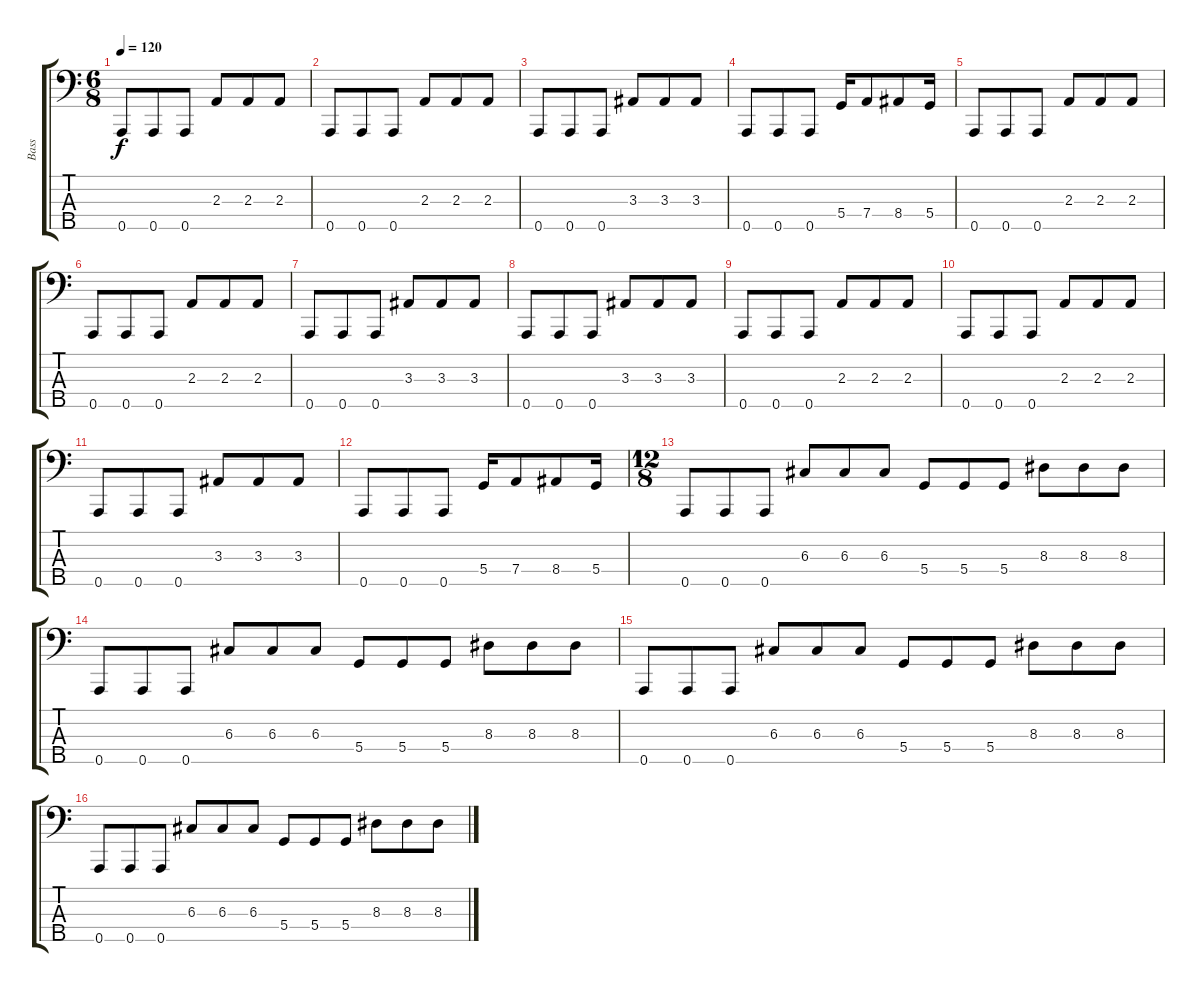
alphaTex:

\track ("Bass" "Bass") {instrument electricbasspick}
\staff {score tabs}
\tuning (F2 C2 G1 D1 A0) {hide}
\ts (6 8)
\tempo 120
\clef f4
\ks c
0.5.8{dy f} 0.5.8 0.5.8 2.3.8 2.3.8 2.3.8 |
0.5.8 0.5.8 0.5.8 2.3.8 2.3.8 2.3.8 |
0.5.8 0.5.8 0.5.8 3.3.8 3.3.8 3.3.8 |
0.5.8 0.5.8 0.5.8 5.4.16 7.4.8 8.4.8 5.4.16 |
0.5.8 0.5.8 0.5.8 2.3.8 2.3.8 2.3.8 |
0.5.8 0.5.8 0.5.8 2.3.8 2.3.8 2.3.8 |
0.5.8 0.5.8 0.5.8 3.3.8 3.3.8 3.3.8 |
0.5.8 0.5.8 0.5.8 3.3.8 3.3.8 3.3.8 |
0.5.8 0.5.8 0.5.8 2.3.8 2.3.8 2.3.8 |
0.5.8 0.5.8 0.5.8 2.3.8 2.3.8 2.3.8 |
0.5.8 0.5.8 0.5.8 3.3.8 3.3.8 3.3.8 |
0.5.8 0.5.8 0.5.8 5.4.16 7.4.8 8.4.8 5.4.16 |
\ts (12 8)
0.5.8 0.5.8 0.5.8 6.3.8 6.3.8 6.3.8 5.4.8 5.4.8 5.4.8 8.3.8 8.3.8 8.3.8 |
0.5.8 0.5.8 0.5.8 6.3.8 6.3.8 6.3.8 5.4.8 5.4.8 5.4.8 8.3.8 8.3.8 8.3.8 |
0.5.8 0.5.8 0.5.8 6.3.8 6.3.8 6.3.8 5.4.8 5.4.8 5.4.8 8.3.8 8.3.8 8.3.8 |
0.5.8 0.5.8 0.5.8 6.3.8 6.3.8 6.3.8 5.4.8 5.4.8 5.4.8 8.3.8 8.3.8 8.3.8
